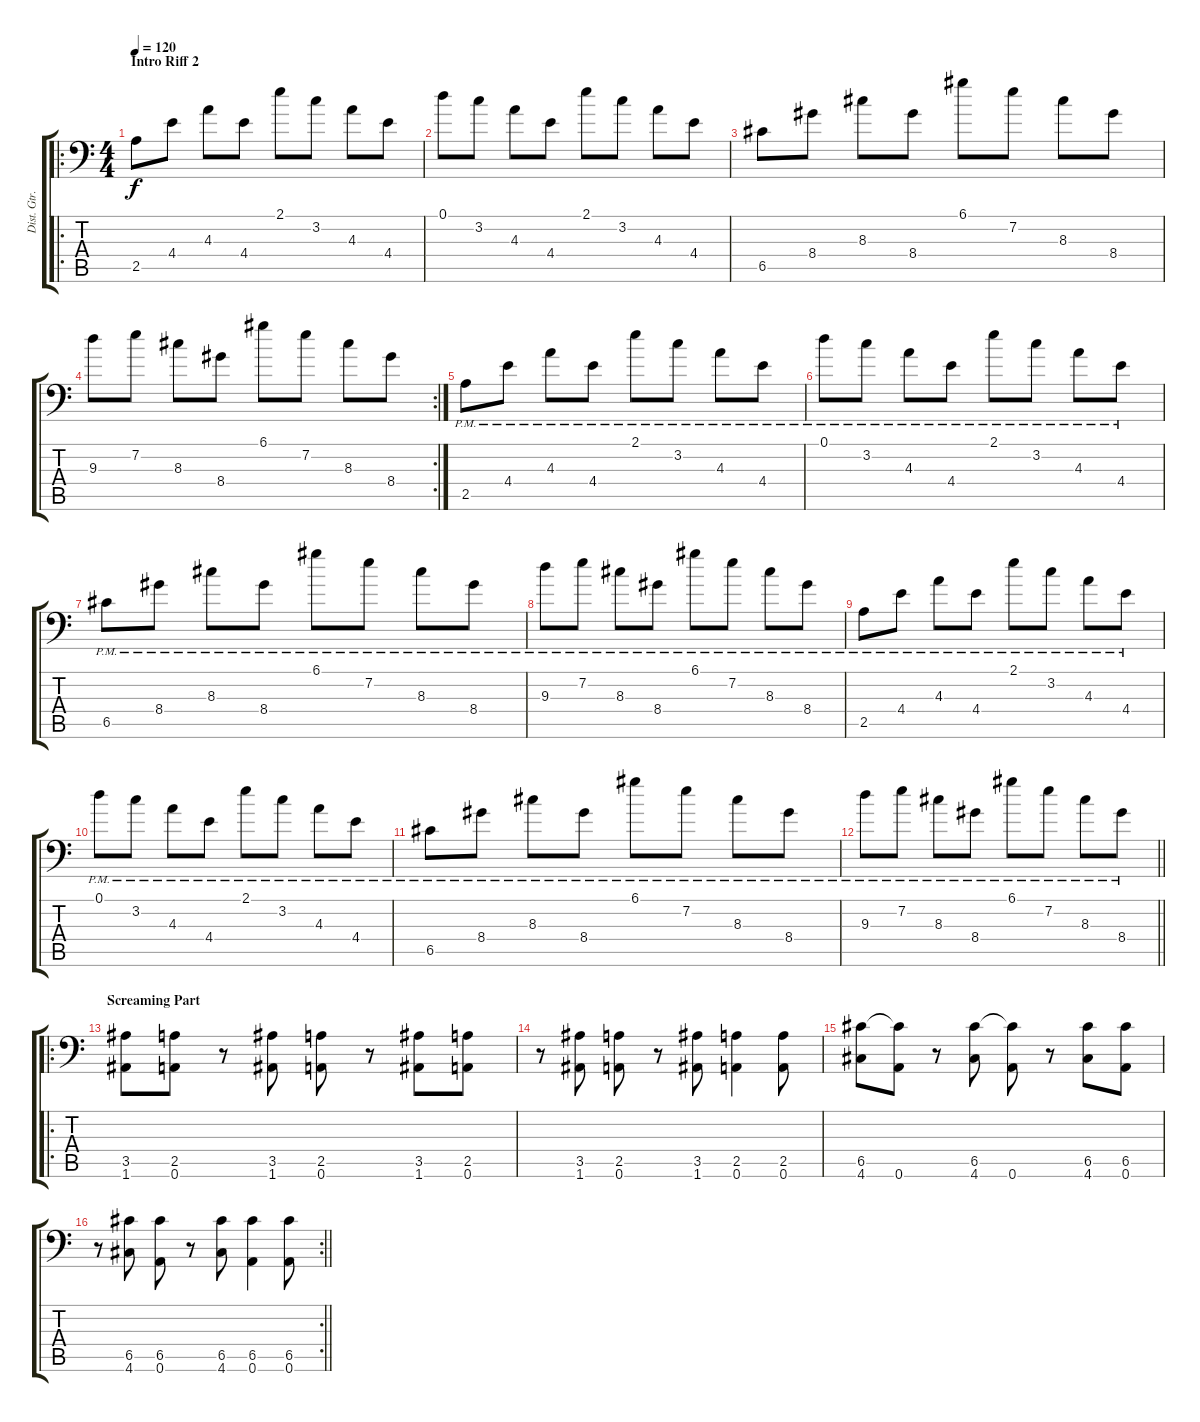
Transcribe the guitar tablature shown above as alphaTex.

\track ("Dist. Gtr. 1" "Dist. Gtr.") {instrument distortionguitar}
\staff {score tabs}
\tuning (D4 A3 F3 C3 G2 A1) {hide}
\ro
\ts (4 4)
\section ("" "Intro Riff 2")
\tempo 120
\clef f4
\ks c
2.5.8{dy f} 4.4.8 4.3.8 4.4.8 2.1.8 3.2.8 4.3.8 4.4.8 |
0.1.8 3.2.8 4.3.8 4.4.8 2.1.8 3.2.8 4.3.8 4.4.8 |
6.5.8 8.4.8 8.3.8 8.4.8 6.1.8 7.2.8 8.3.8 8.4.8 |
\rc 2
9.3.8 7.2.8 8.3.8 8.4.8 6.1.8 7.2.8 8.3.8 8.4.8 |
2.5{pm}.8 4.4{pm}.8 4.3{pm}.8 4.4{pm}.8 2.1{pm}.8 3.2{pm}.8 4.3{pm}.8 4.4{pm}.8 |
0.1{pm}.8 3.2{pm}.8 4.3{pm}.8 4.4{pm}.8 2.1{pm}.8 3.2{pm}.8 4.3{pm}.8 4.4{pm}.8 |
6.5{pm}.8 8.4{pm}.8 8.3{pm}.8 8.4{pm}.8 6.1{pm}.8 7.2{pm}.8 8.3{pm}.8 8.4{pm}.8 |
9.3{pm}.8 7.2{pm}.8 8.3{pm}.8 8.4{pm}.8 6.1{pm}.8 7.2{pm}.8 8.3{pm}.8 8.4{pm}.8 |
2.5{pm}.8 4.4{pm}.8 4.3{pm}.8 4.4{pm}.8 2.1{pm}.8 3.2{pm}.8 4.3{pm}.8 4.4{pm}.8 |
0.1{pm}.8 3.2{pm}.8 4.3{pm}.8 4.4{pm}.8 2.1{pm}.8 3.2{pm}.8 4.3{pm}.8 4.4{pm}.8 |
6.5{pm}.8 8.4{pm}.8 8.3{pm}.8 8.4{pm}.8 6.1{pm}.8 7.2{pm}.8 8.3{pm}.8 8.4{pm}.8 |
\barLineRight lightlight
9.3{pm}.8 7.2{pm}.8 8.3{pm}.8 8.4{pm}.8 6.1{pm}.8 7.2{pm}.8 8.3{pm}.8 8.4{pm}.8 |
\ro
\section ("" "Screaming Part")
(3.5 1.6).8 (2.5 0.6).8 r.8 (3.5 1.6).8 (2.5 0.6).8 r.8 (3.5 1.6).8 (2.5 0.6).8 |
r.8 (3.5 1.6).8 (2.5 0.6).8 r.8 (3.5 1.6).8 (2.5 0.6).4 (2.5 0.6).8 |
(6.5 4.6).8 (6.5{t} 0.6).8 r.8 (6.5 4.6).8 (6.5{t} 0.6).8 r.8 (6.5 4.6).8 (6.5 0.6).8 |
\rc 2
\barLineRight lightlight
r.8 (6.5 4.6).8 (6.5 0.6).8 r.8 (6.5 4.6).8 (6.5 0.6).4 (6.5 0.6).8
